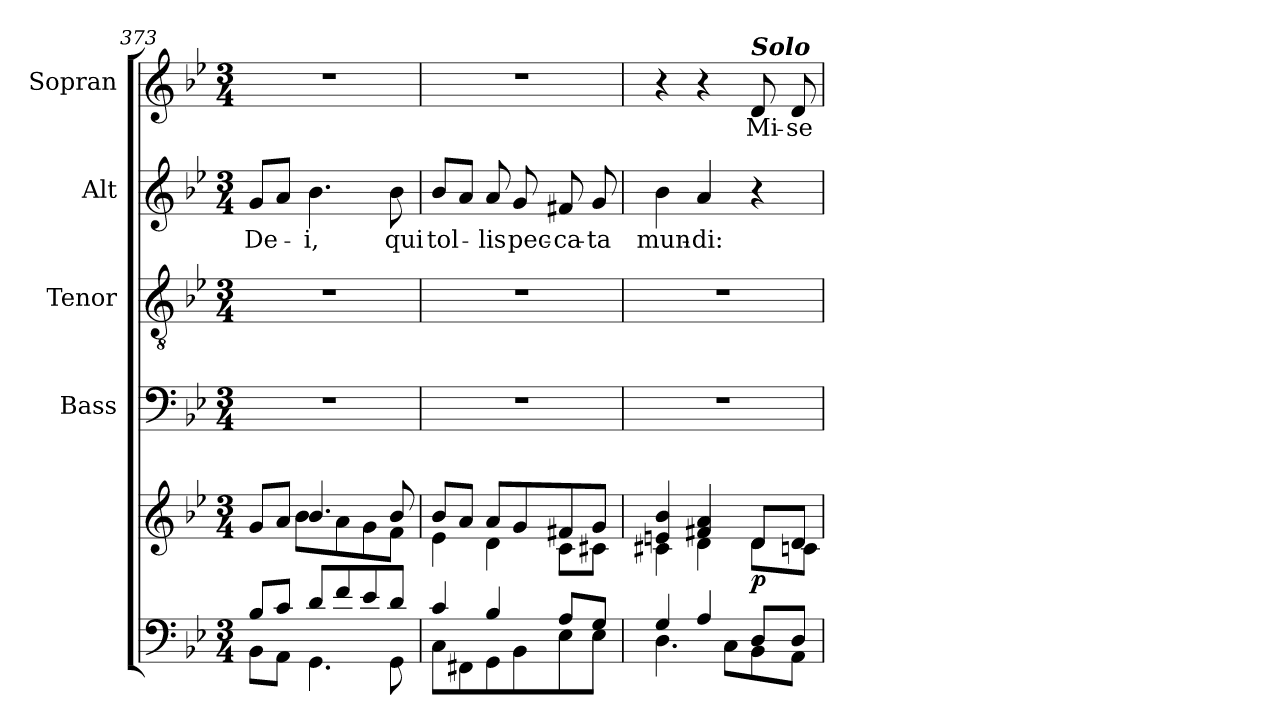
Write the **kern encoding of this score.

**kern	**kern	**dynam	**kern	**kern	**kern	**text	**kern	**text
*part5	*part5	*part5	*part4	*part3	*part2	*part2	*part1	*part1
*staff6	*staff5	*staff5/6	*staff4	*staff3	*staff2	*staff2	*staff1	*staff1
*	*	*	*I"Bass	*I"Tenor	*I"Alt	*	*I"Sopran	*
*	*	*	*I'B.	*I'T.	*I'A.	*	*I'S.	*
*clefF4	*clefG2	*	*clefF4	*clefGv2	*clefG2	*	*clefG2	*
*k[b-e-]	*k[b-e-]	*	*k[b-e-]	*k[b-e-]	*k[b-e-]	*	*k[b-e-]	*
*B-:	*B-:	*	*B-:	*B-:	*B-:	*	*B-:	*
*M3/4	*M3/4	*	*M3/4	*M3/4	*M3/4	*	*M3/4	*
=373	=373	=373	=373	=373	=373	=373	=373	=373
*^	*^	*	*	*	*	*	*	*
!	!	!	!	!	!	!	!	!LO:LY:b	!	!
8B-/L	8BB-\L	8g/L	4ryy	.	2.r	2.r	8g/L	De-	2.r	.
8c/J	8AA\J	8a/J	.	.	.	.	8a/J	.	.	.
!	!	!	!	!	!	!	!	!LO:LY:b	!	!
8d/L	4.GG\	4.b-/	8b-\L	.	.	.	4.b-\	-i,	.	.
8f/	.	.	8a\	.	.	.	.	.	.	.
8e-/	.	.	8g\	.	.	.	.	.	.	.
!	!	!	!	!	!	!	!	!LO:LY:b	!	!
8d/J	8GG\	8b-/	8f\J	.	.	.	8b-\	qui	.	.
=374	=374	=374	=374	=374	=374	=374	=374	=374	=374	=374
!	!	!	!	!	!	!	!	!LO:LY:b	!	!
4c/	8C\L	8b-/L	4e-\	.	2.r	2.r	8b-/L	tol-	2.r	.
.	8FF#X\	8a/J	.	.	.	.	8a/J	.	.	.
!	!	!	!	!	!	!	!	!LO:LY:b	!	!
4B-/	8GG\	8a/L	4d\	.	.	.	8a/	-lis	.	.
!	!	!	!	!	!	!	!	!LO:LY:b	!	!
.	8BB-\	8g/	.	.	.	.	8g/	pec-	.	.
!	!	!	!	!	!	!	!	!LO:LY:b	!	!
8A/L	8E-\	8f#X/	8c\L	.	.	.	8f#X/	-ca-	.	.
!	!	!	!	!	!	!	!	!LO:LY:b	!	!
8G/J	8E-\J	8g/J	8c#X\J	.	.	.	8g/	-ta	.	.
=375	=375	=375	=375	=375	=375	=375	=375	=375	=375	=375
!	!	!	!	!	!	!	!	!LO:LY:b	!	!
4G/	4.D\	4en/ 4b-/	4c#X\	.	2.r	2.r	4b-\	mun-	4r	.
!	!	!	!	!	!	!	!	!LO:LY:b	!	!
4A/	.	4f#X/ 4a/	4d\	.	.	.	4a/	-di:	4r	.
.	8C\L	.	.	.	.	.	.	.	.	.
!	!	!	!	!	!	!	!	!	!LO:TX:a:Bi:t=Solo	!
!	!	!	!	!LO:DY:b	!	!	!	!	!	!LO:LY:b
8D/L	8BB-\	8d/L	8d\L	p	.	.	4r	.	8d/	Mi-
!	!	!	!	!	!	!	!	!	!	!LO:LY:b
8D/J	8AA\J	8d/J	8cn\J	.	.	.	.	.	8d/	-se-
*v	*v	*	*	*	*	*	*	*	*	*
*	*v	*v	*	*	*	*	*	*	*
=	=	=	=	=	=	=	=	=
*-	*-	*-	*-	*-	*-	*-	*-	*-
